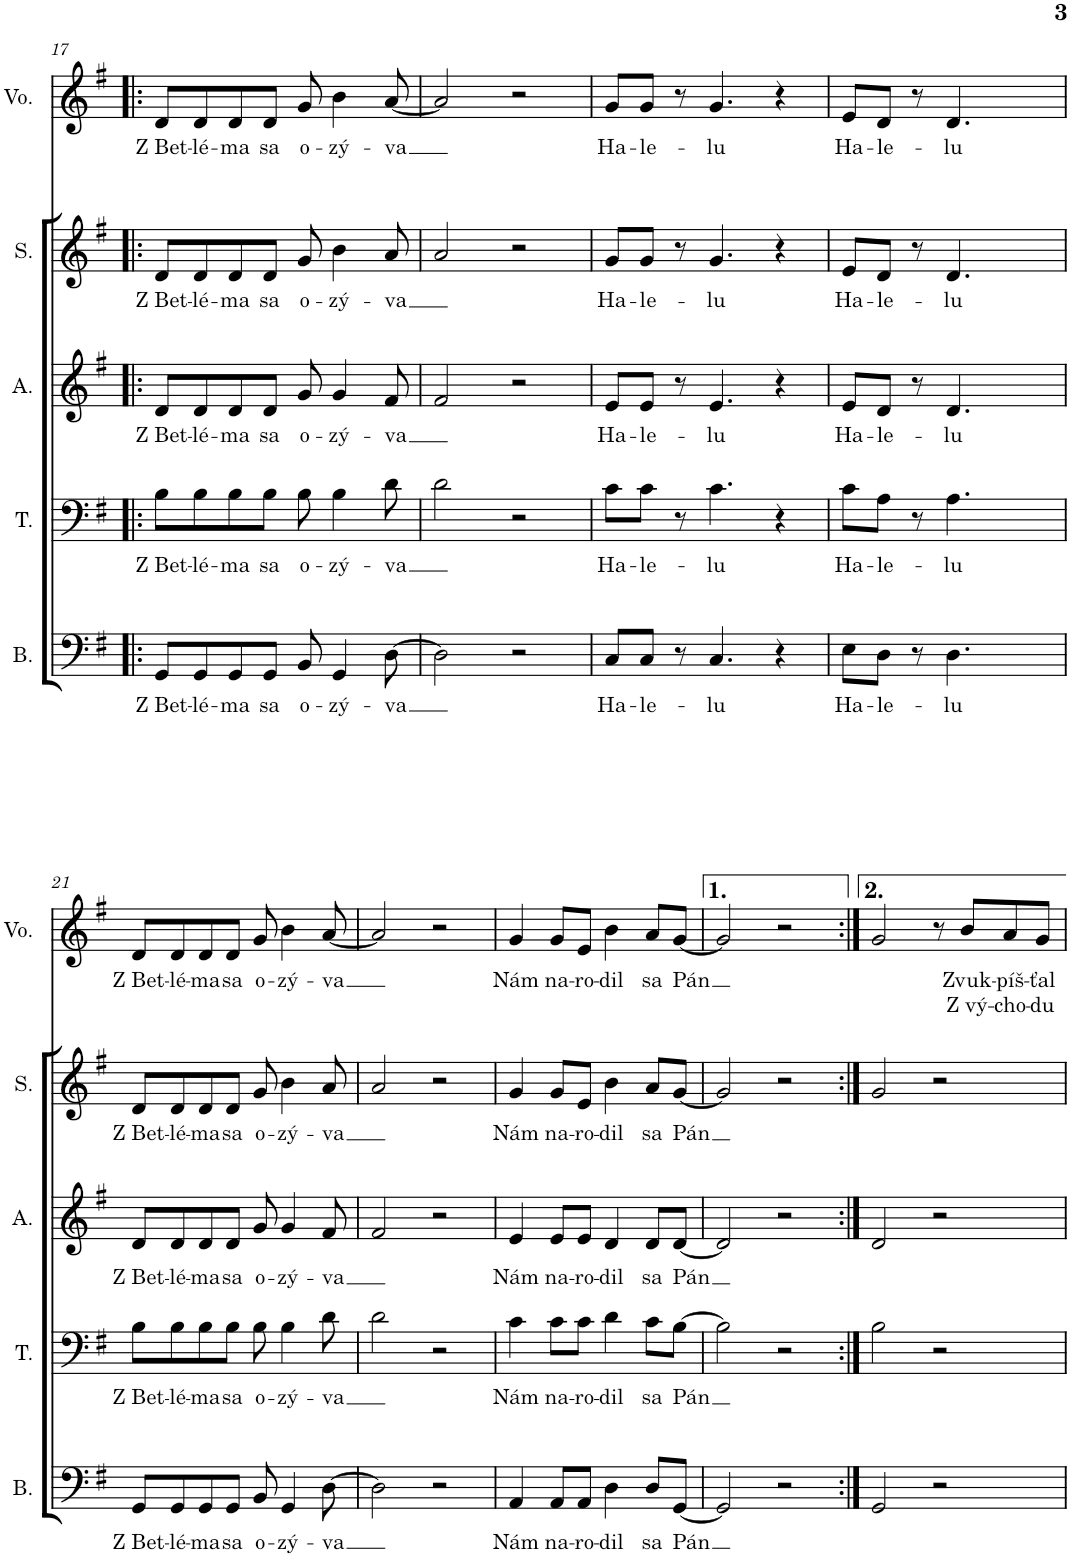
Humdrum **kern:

**kern	**text	**kern	**text	**kern	**text	**kern	**text	**kern	**text	**text
*part5	*part5	*part4	*part4	*part3	*part3	*part2	*part2	*part1	*part1	*part1
*staff5	*staff5	*staff4	*staff4	*staff3	*staff3	*staff2	*staff2	*staff1	*staff1	*staff1
*I"Bass	*	*I"Tenor	*	*I"Alto	*	*I"Soprano	*	*I"Voice	*	*
*I'B.	*	*I'T.	*	*I'A.	*	*I'S.	*	*I'Vo.	*	*
!!LO:PB:g=z
*clefF4	*	*clefF4	*	*clefG2	*	*clefG2	*	*clefG2	*	*
*k[f#]	*	*k[f#]	*	*k[f#]	*	*k[f#]	*	*k[f#]	*	*
*M4/4	*	*M4/4	*	*M4/4	*	*M4/4	*	*M4/4	*	*
=17!|:	=17!|:	=17!|:	=17!|:	=17!|:	=17!|:	=17!|:	=17!|:	=17!|:	=17!|:	=17!|:
!	!LO:LY:b	!	!LO:LY:b	!	!LO:LY:b	!	!LO:LY:b	!	!LO:LY:b	!
8GG/L	Z Bet-	8B\L	Z Bet-	8d/L	Z Bet-	8d/L	Z Bet-	8d/L	Z Bet-	.
!	!LO:LY:b	!	!LO:LY:b	!	!LO:LY:b	!	!LO:LY:b	!	!LO:LY:b	!
8GG/	-lé-	8B\	-lé-	8d/	-lé-	8d/	-lé-	8d/	-lé-	.
!	!LO:LY:b	!	!LO:LY:b	!	!LO:LY:b	!	!LO:LY:b	!	!LO:LY:b	!
8GG/	-ma	8B\	-ma	8d/	-ma	8d/	-ma	8d/	-ma	.
!	!LO:LY:b	!	!LO:LY:b	!	!LO:LY:b	!	!LO:LY:b	!	!LO:LY:b	!
8GG/J	sa	8B\J	sa	8d/J	sa	8d/J	sa	8d/J	sa	.
!	!LO:LY:b	!	!LO:LY:b	!	!LO:LY:b	!	!LO:LY:b	!	!LO:LY:b	!
8BB/	o-	8B\	o-	8g/	o-	8g/	o-	8g/	o-	.
!	!LO:LY:b	!	!LO:LY:b	!	!LO:LY:b	!	!LO:LY:b	!	!LO:LY:b	!
4GG/	-zý-	4B\	-zý-	4g/	-zý-	4b\	-zý-	4b\	-zý-	.
!	!LO:LY:b	!	!LO:LY:b	!	!LO:LY:b	!	!LO:LY:b	!	!LO:LY:b	!
[8D\	-va	8d\	-va	8f#/	-va	8a/	-va	[8a/	-va	.
=18	=18	=18	=18	=18	=18	=18	=18	=18	=18	=18
2D\]	.	2d\	.	2f#/	.	2a/	.	2a/]	.	.
2r	.	2r	.	2r	.	2r	.	2r	.	.
=19	=19	=19	=19	=19	=19	=19	=19	=19	=19	=19
!	!LO:LY:b	!	!LO:LY:b	!	!LO:LY:b	!	!LO:LY:b	!	!LO:LY:b	!
8C/L	Ha-	8c\L	Ha-	8e/L	Ha-	8g/L	Ha-	8g/L	Ha-	.
!	!LO:LY:b	!	!LO:LY:b	!	!LO:LY:b	!	!LO:LY:b	!	!LO:LY:b	!
8C/J	-le-	8c\J	-le-	8e/J	-le-	8g/J	-le-	8g/J	-le-	.
8r	.	8r	.	8r	.	8r	.	8r	.	.
!	!LO:LY:b	!	!LO:LY:b	!	!LO:LY:b	!	!LO:LY:b	!	!LO:LY:b	!
4.C/	-lu	4.c\	-lu	4.e/	-lu	4.g/	-lu	4.g/	-lu	.
4r	.	4r	.	4r	.	4r	.	4r	.	.
=20	=20	=20	=20	=20	=20	=20	=20	=20	=20	=20
!	!LO:LY:b	!	!LO:LY:b	!	!LO:LY:b	!	!LO:LY:b	!	!LO:LY:b	!
8E\L	Ha-	8c\L	Ha-	8e/L	Ha-	8e/L	Ha-	8e/L	Ha-	.
!	!LO:LY:b	!	!LO:LY:b	!	!LO:LY:b	!	!LO:LY:b	!	!LO:LY:b	!
8D\J	-le-	8A\J	-le-	8d/J	-le-	8d/J	-le-	8d/J	-le-	.
8r	.	8r	.	8r	.	8r	.	8r	.	.
!	!LO:LY:b	!	!LO:LY:b	!	!LO:LY:b	!	!LO:LY:b	!	!LO:LY:b	!
4.D\	-lu	4.A\	-lu	4.d/	-lu	4.d/	-lu	4.d/	-lu	.
4ryy	.	4ryy	.	4ryy	.	4ryy	.	4ryy	.	.
!!LO:LB:g=z
=21	=21	=21	=21	=21	=21	=21	=21	=21	=21	=21
!	!LO:LY:b	!	!LO:LY:b	!	!LO:LY:b	!	!LO:LY:b	!	!LO:LY:b	!
8GG/L	Z Bet-	8B\L	Z Bet-	8d/L	Z Bet-	8d/L	Z Bet-	8d/L	Z Bet-	.
!	!LO:LY:b	!	!LO:LY:b	!	!LO:LY:b	!	!LO:LY:b	!	!LO:LY:b	!
8GG/	-lé-	8B\	-lé-	8d/	-lé-	8d/	-lé-	8d/	-lé-	.
!	!LO:LY:b	!	!LO:LY:b	!	!LO:LY:b	!	!LO:LY:b	!	!LO:LY:b	!
8GG/	-ma	8B\	-ma	8d/	-ma	8d/	-ma	8d/	-ma	.
!	!LO:LY:b	!	!LO:LY:b	!	!LO:LY:b	!	!LO:LY:b	!	!LO:LY:b	!
8GG/J	sa	8B\J	sa	8d/J	sa	8d/J	sa	8d/J	sa	.
!	!LO:LY:b	!	!LO:LY:b	!	!LO:LY:b	!	!LO:LY:b	!	!LO:LY:b	!
8BB/	o-	8B\	o-	8g/	o-	8g/	o-	8g/	o-	.
!	!LO:LY:b	!	!LO:LY:b	!	!LO:LY:b	!	!LO:LY:b	!	!LO:LY:b	!
4GG/	-zý-	4B\	-zý-	4g/	-zý-	4b\	-zý-	4b\	-zý-	.
!	!LO:LY:b	!	!LO:LY:b	!	!LO:LY:b	!	!LO:LY:b	!	!LO:LY:b	!
[8D\	-va	8d\	-va	8f#/	-va	8a/	-va	[8a/	-va	.
=22	=22	=22	=22	=22	=22	=22	=22	=22	=22	=22
2D\]	.	2d\	.	2f#/	.	2a/	.	2a/]	.	.
2r	.	2r	.	2r	.	2r	.	2r	.	.
=23	=23	=23	=23	=23	=23	=23	=23	=23	=23	=23
!	!LO:LY:b	!	!LO:LY:b	!	!LO:LY:b	!	!LO:LY:b	!	!LO:LY:b	!
4AA/	Nám	4c\	Nám	4e/	Nám	4g/	Nám	4g/	Nám	.
!	!LO:LY:b	!	!LO:LY:b	!	!LO:LY:b	!	!LO:LY:b	!	!LO:LY:b	!
8AA/L	na-	8c\L	na-	8e/L	na-	8g/L	na-	8g/L	na-	.
!	!LO:LY:b	!	!LO:LY:b	!	!LO:LY:b	!	!LO:LY:b	!	!LO:LY:b	!
8AA/J	-ro-	8c\J	-ro-	8e/J	-ro-	8e/J	-ro-	8e/J	-ro-	.
!	!LO:LY:b	!	!LO:LY:b	!	!LO:LY:b	!	!LO:LY:b	!	!LO:LY:b	!
4D\	-dil	4d\	-dil	4d/	-dil	4b\	-dil	4b\	-dil	.
!	!LO:LY:b	!	!LO:LY:b	!	!LO:LY:b	!	!LO:LY:b	!	!LO:LY:b	!
8D/L	sa	8c\L	sa	8d/L	sa	8a/L	sa	8a/L	sa	.
!	!LO:LY:b	!	!LO:LY:b	!	!LO:LY:b	!	!LO:LY:b	!	!LO:LY:b	!
[8GG/J	Pán	[8B\J	Pán	[8d/J	Pán	[8g/J	Pán	[8g/J	Pán	.
=24	=24	=24	=24	=24	=24	=24	=24	=24	=24	=24
2GG/]	.	2B\]	.	2d/]	.	2g/]	.	2g/]	.	.
2r	.	2r	.	2r	.	2r	.	2r	.	.
=25:|!	=25:|!	=25:|!	=25:|!	=25:|!	=25:|!	=25:|!	=25:|!	=25:|!	=25:|!	=25:|!
2GG/	.	2B\	.	2d/	.	2g/	.	2g/	.	.
2r	.	2r	.	2r	.	2r	.	8r	.	.
!	!	!	!	!	!	!	!	!	!LO:LY:b	!LO:LY:b
.	.	.	.	.	.	.	.	8b/L	Zvuk-	Z vý-
!	!	!	!	!	!	!	!	!	!LO:LY:b	!LO:LY:b
.	.	.	.	.	.	.	.	8a/	-píš-	-cho-
!	!	!	!	!	!	!	!	!	!LO:LY:b	!LO:LY:b
.	.	.	.	.	.	.	.	8g/J	-ťal	-du
=	=	=	=	=	=	=	=	=	=	=
*-	*-	*-	*-	*-	*-	*-	*-	*-	*-	*-
